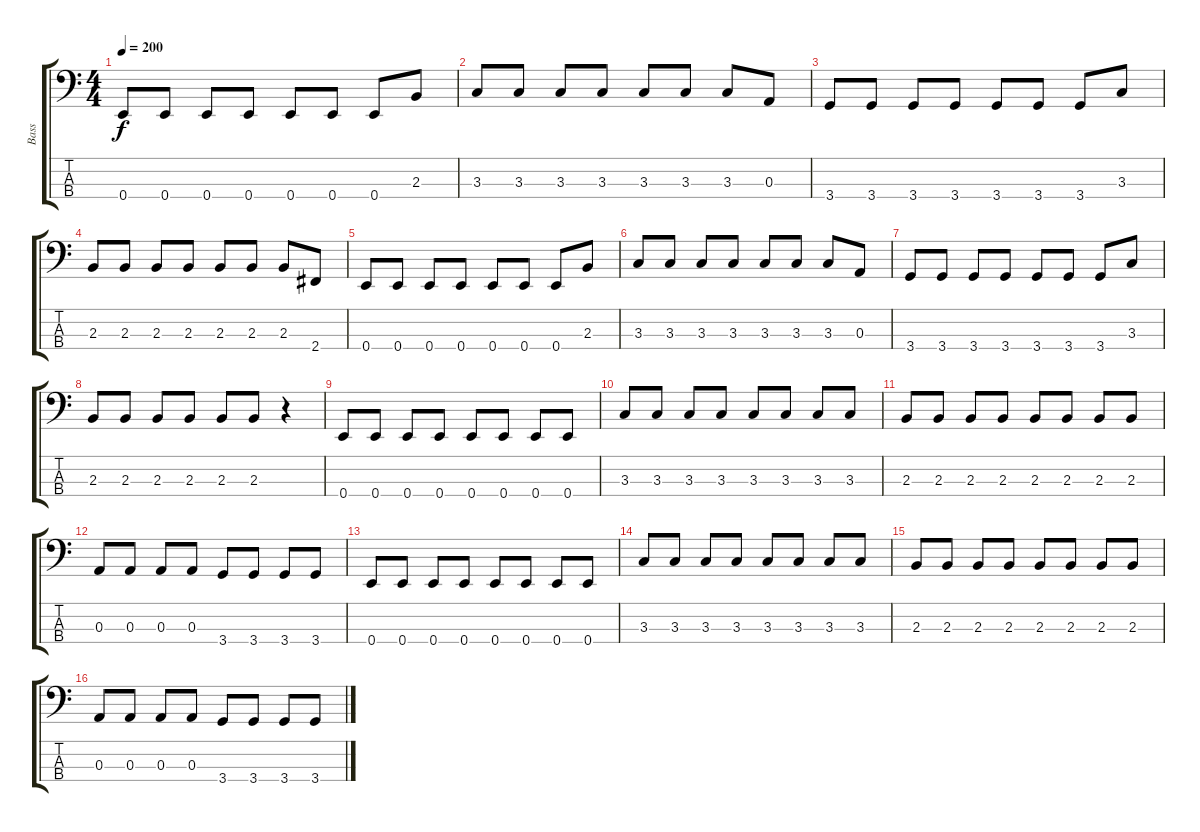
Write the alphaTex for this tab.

\track ("Bass" "Bass") {instrument electricbasspick}
\staff {score tabs}
\tuning (G2 D2 A1 E1) {hide}
\ts (4 4)
\tempo 200
\clef f4
\ks c
0.4.8{dy f} 0.4.8 0.4.8 0.4.8 0.4.8 0.4.8 0.4.8 2.3.8 |
3.3.8 3.3.8 3.3.8 3.3.8 3.3.8 3.3.8 3.3.8 0.3.8 |
3.4.8 3.4.8 3.4.8 3.4.8 3.4.8 3.4.8 3.4.8 3.3.8 |
2.3.8 2.3.8 2.3.8 2.3.8 2.3.8 2.3.8 2.3.8 2.4.8 |
0.4.8 0.4.8 0.4.8 0.4.8 0.4.8 0.4.8 0.4.8 2.3.8 |
3.3.8 3.3.8 3.3.8 3.3.8 3.3.8 3.3.8 3.3.8 0.3.8 |
3.4.8 3.4.8 3.4.8 3.4.8 3.4.8 3.4.8 3.4.8 3.3.8 |
2.3.8 2.3.8 2.3.8 2.3.8 2.3.8 2.3.8 r.4 |
0.4.8 0.4.8 0.4.8 0.4.8 0.4.8 0.4.8 0.4.8 0.4.8 |
3.3.8 3.3.8 3.3.8 3.3.8 3.3.8 3.3.8 3.3.8 3.3.8 |
2.3.8 2.3.8 2.3.8 2.3.8 2.3.8 2.3.8 2.3.8 2.3.8 |
0.3.8 0.3.8 0.3.8 0.3.8 3.4.8 3.4.8 3.4.8 3.4.8 |
0.4.8 0.4.8 0.4.8 0.4.8 0.4.8 0.4.8 0.4.8 0.4.8 |
3.3.8 3.3.8 3.3.8 3.3.8 3.3.8 3.3.8 3.3.8 3.3.8 |
2.3.8 2.3.8 2.3.8 2.3.8 2.3.8 2.3.8 2.3.8 2.3.8 |
0.3.8 0.3.8 0.3.8 0.3.8 3.4.8 3.4.8 3.4.8 3.4.8
